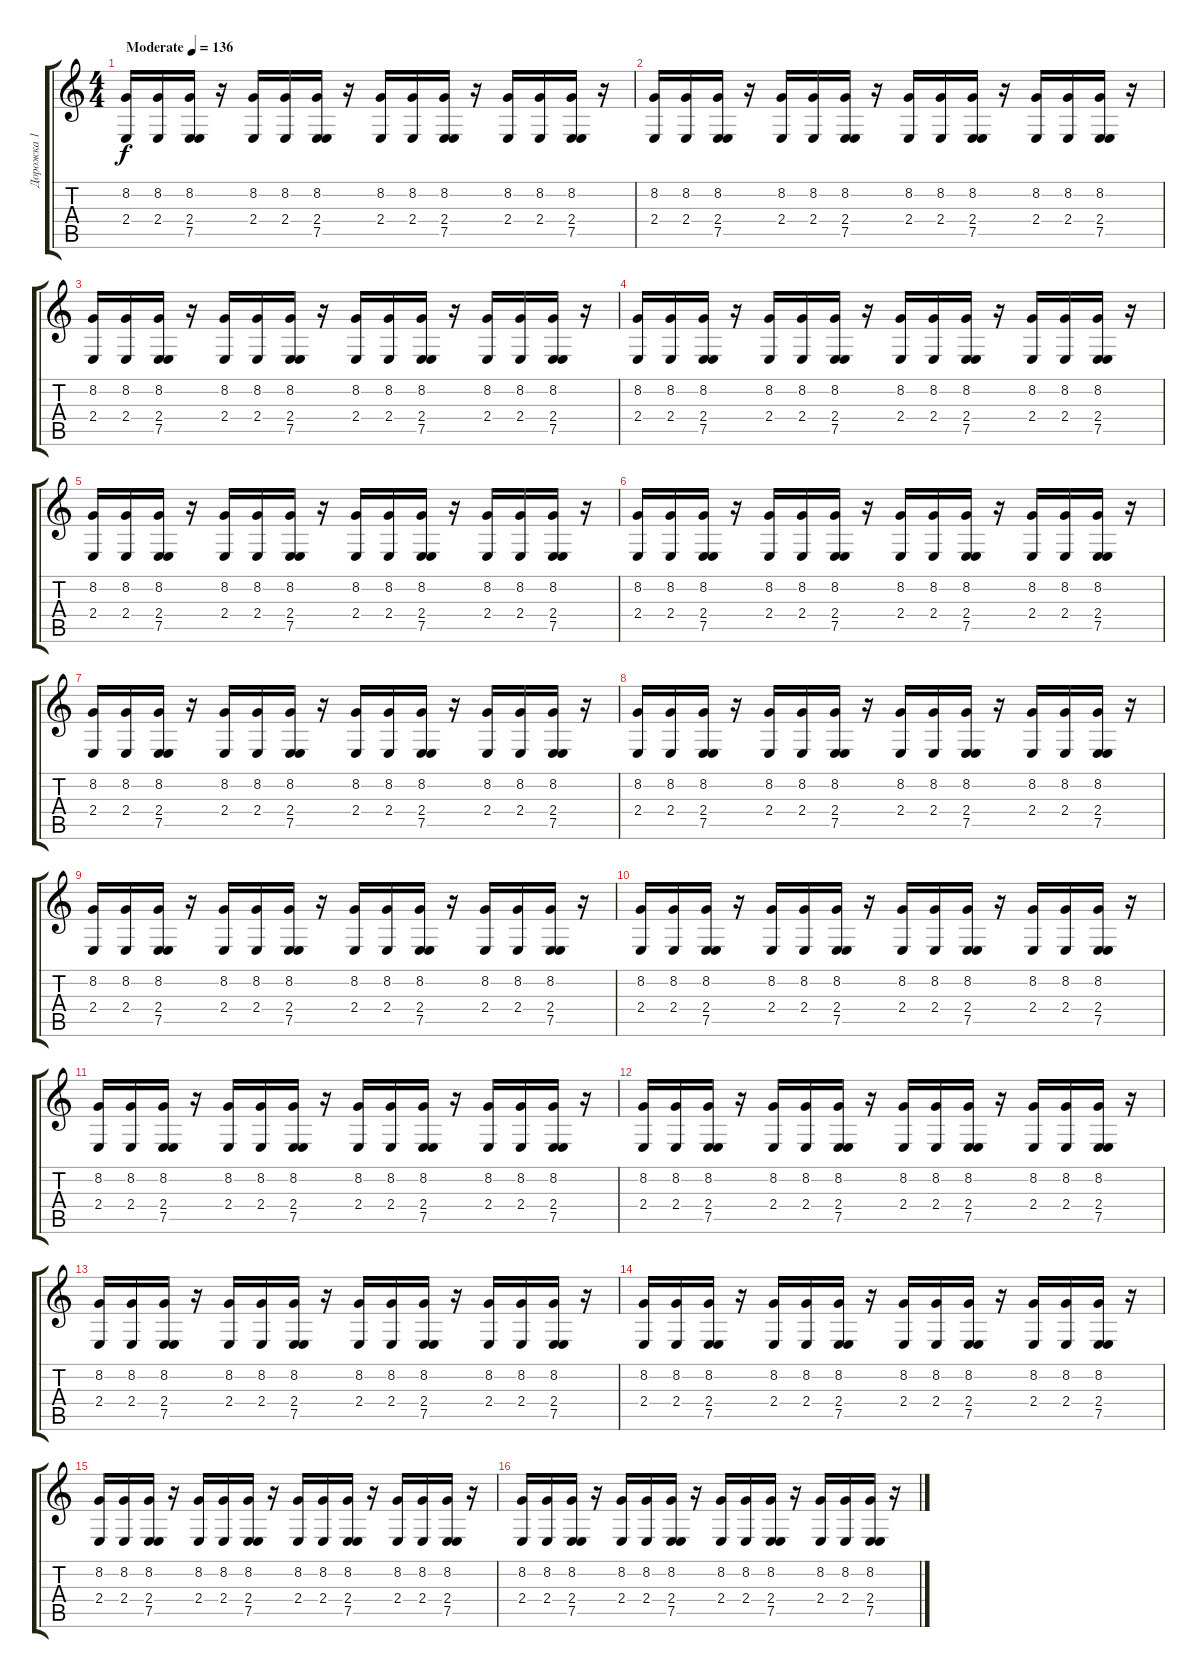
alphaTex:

\track ("Дорожка 1" "Дорожка 1") {instrument pad3polysynth}
\staff {score tabs}
\tuning (E4 B3 G3 D3 A2 E2) {hide}
\ts (4 4)
\tempo (136 "Moderate")
\clef g2
\ks c
(8.2 2.4).16{dy f instrument pad3polysynth} (8.2 2.4).16 (8.2 2.4 7.5).16 r.16 (8.2 2.4).16 (8.2 2.4).16 (8.2 2.4 7.5).16 r.16 (8.2 2.4).16 (8.2 2.4).16 (8.2 2.4 7.5).16 r.16 (8.2 2.4).16 (8.2 2.4).16 (8.2 2.4 7.5).16 r.16 |
(8.2 2.4).16 (8.2 2.4).16 (8.2 2.4 7.5).16 r.16 (8.2 2.4).16 (8.2 2.4).16 (8.2 2.4 7.5).16 r.16 (8.2 2.4).16 (8.2 2.4).16 (8.2 2.4 7.5).16 r.16 (8.2 2.4).16 (8.2 2.4).16 (8.2 2.4 7.5).16 r.16 |
(8.2 2.4).16 (8.2 2.4).16 (8.2 2.4 7.5).16 r.16 (8.2 2.4).16 (8.2 2.4).16 (8.2 2.4 7.5).16 r.16 (8.2 2.4).16 (8.2 2.4).16 (8.2 2.4 7.5).16 r.16 (8.2 2.4).16 (8.2 2.4).16 (8.2 2.4 7.5).16 r.16 |
(8.2 2.4).16 (8.2 2.4).16 (8.2 2.4 7.5).16 r.16 (8.2 2.4).16 (8.2 2.4).16 (8.2 2.4 7.5).16 r.16 (8.2 2.4).16 (8.2 2.4).16 (8.2 2.4 7.5).16 r.16 (8.2 2.4).16 (8.2 2.4).16 (8.2 2.4 7.5).16 r.16 |
(8.2 2.4).16 (8.2 2.4).16 (8.2 2.4 7.5).16 r.16 (8.2 2.4).16 (8.2 2.4).16 (8.2 2.4 7.5).16 r.16 (8.2 2.4).16 (8.2 2.4).16 (8.2 2.4 7.5).16 r.16 (8.2 2.4).16 (8.2 2.4).16 (8.2 2.4 7.5).16 r.16 |
(8.2 2.4).16 (8.2 2.4).16 (8.2 2.4 7.5).16 r.16 (8.2 2.4).16 (8.2 2.4).16 (8.2 2.4 7.5).16 r.16 (8.2 2.4).16 (8.2 2.4).16 (8.2 2.4 7.5).16 r.16 (8.2 2.4).16 (8.2 2.4).16 (8.2 2.4 7.5).16 r.16 |
(8.2 2.4).16 (8.2 2.4).16 (8.2 2.4 7.5).16 r.16 (8.2 2.4).16 (8.2 2.4).16 (8.2 2.4 7.5).16 r.16 (8.2 2.4).16 (8.2 2.4).16 (8.2 2.4 7.5).16 r.16 (8.2 2.4).16 (8.2 2.4).16 (8.2 2.4 7.5).16 r.16 |
(8.2 2.4).16 (8.2 2.4).16 (8.2 2.4 7.5).16 r.16 (8.2 2.4).16 (8.2 2.4).16 (8.2 2.4 7.5).16 r.16 (8.2 2.4).16 (8.2 2.4).16 (8.2 2.4 7.5).16 r.16 (8.2 2.4).16 (8.2 2.4).16 (8.2 2.4 7.5).16 r.16 |
(8.2 2.4).16 (8.2 2.4).16 (8.2 2.4 7.5).16 r.16 (8.2 2.4).16 (8.2 2.4).16 (8.2 2.4 7.5).16 r.16 (8.2 2.4).16 (8.2 2.4).16 (8.2 2.4 7.5).16 r.16 (8.2 2.4).16 (8.2 2.4).16 (8.2 2.4 7.5).16 r.16 |
(8.2 2.4).16 (8.2 2.4).16 (8.2 2.4 7.5).16 r.16 (8.2 2.4).16 (8.2 2.4).16 (8.2 2.4 7.5).16 r.16 (8.2 2.4).16 (8.2 2.4).16 (8.2 2.4 7.5).16 r.16 (8.2 2.4).16 (8.2 2.4).16 (8.2 2.4 7.5).16 r.16 |
(8.2 2.4).16 (8.2 2.4).16 (8.2 2.4 7.5).16 r.16 (8.2 2.4).16 (8.2 2.4).16 (8.2 2.4 7.5).16 r.16 (8.2 2.4).16 (8.2 2.4).16 (8.2 2.4 7.5).16 r.16 (8.2 2.4).16 (8.2 2.4).16 (8.2 2.4 7.5).16 r.16 |
(8.2 2.4).16 (8.2 2.4).16 (8.2 2.4 7.5).16 r.16 (8.2 2.4).16 (8.2 2.4).16 (8.2 2.4 7.5).16 r.16 (8.2 2.4).16 (8.2 2.4).16 (8.2 2.4 7.5).16 r.16 (8.2 2.4).16 (8.2 2.4).16 (8.2 2.4 7.5).16 r.16 |
(8.2 2.4).16 (8.2 2.4).16 (8.2 2.4 7.5).16 r.16 (8.2 2.4).16 (8.2 2.4).16 (8.2 2.4 7.5).16 r.16 (8.2 2.4).16 (8.2 2.4).16 (8.2 2.4 7.5).16 r.16 (8.2 2.4).16 (8.2 2.4).16 (8.2 2.4 7.5).16 r.16 |
(8.2 2.4).16 (8.2 2.4).16 (8.2 2.4 7.5).16 r.16 (8.2 2.4).16 (8.2 2.4).16 (8.2 2.4 7.5).16 r.16 (8.2 2.4).16 (8.2 2.4).16 (8.2 2.4 7.5).16 r.16 (8.2 2.4).16 (8.2 2.4).16 (8.2 2.4 7.5).16 r.16 |
(8.2 2.4).16 (8.2 2.4).16 (8.2 2.4 7.5).16 r.16 (8.2 2.4).16 (8.2 2.4).16 (8.2 2.4 7.5).16 r.16 (8.2 2.4).16 (8.2 2.4).16 (8.2 2.4 7.5).16 r.16 (8.2 2.4).16 (8.2 2.4).16 (8.2 2.4 7.5).16 r.16 |
(8.2 2.4).16 (8.2 2.4).16 (8.2 2.4 7.5).16 r.16 (8.2 2.4).16 (8.2 2.4).16 (8.2 2.4 7.5).16 r.16 (8.2 2.4).16 (8.2 2.4).16 (8.2 2.4 7.5).16 r.16 (8.2 2.4).16 (8.2 2.4).16 (8.2 2.4 7.5).16 r.16
